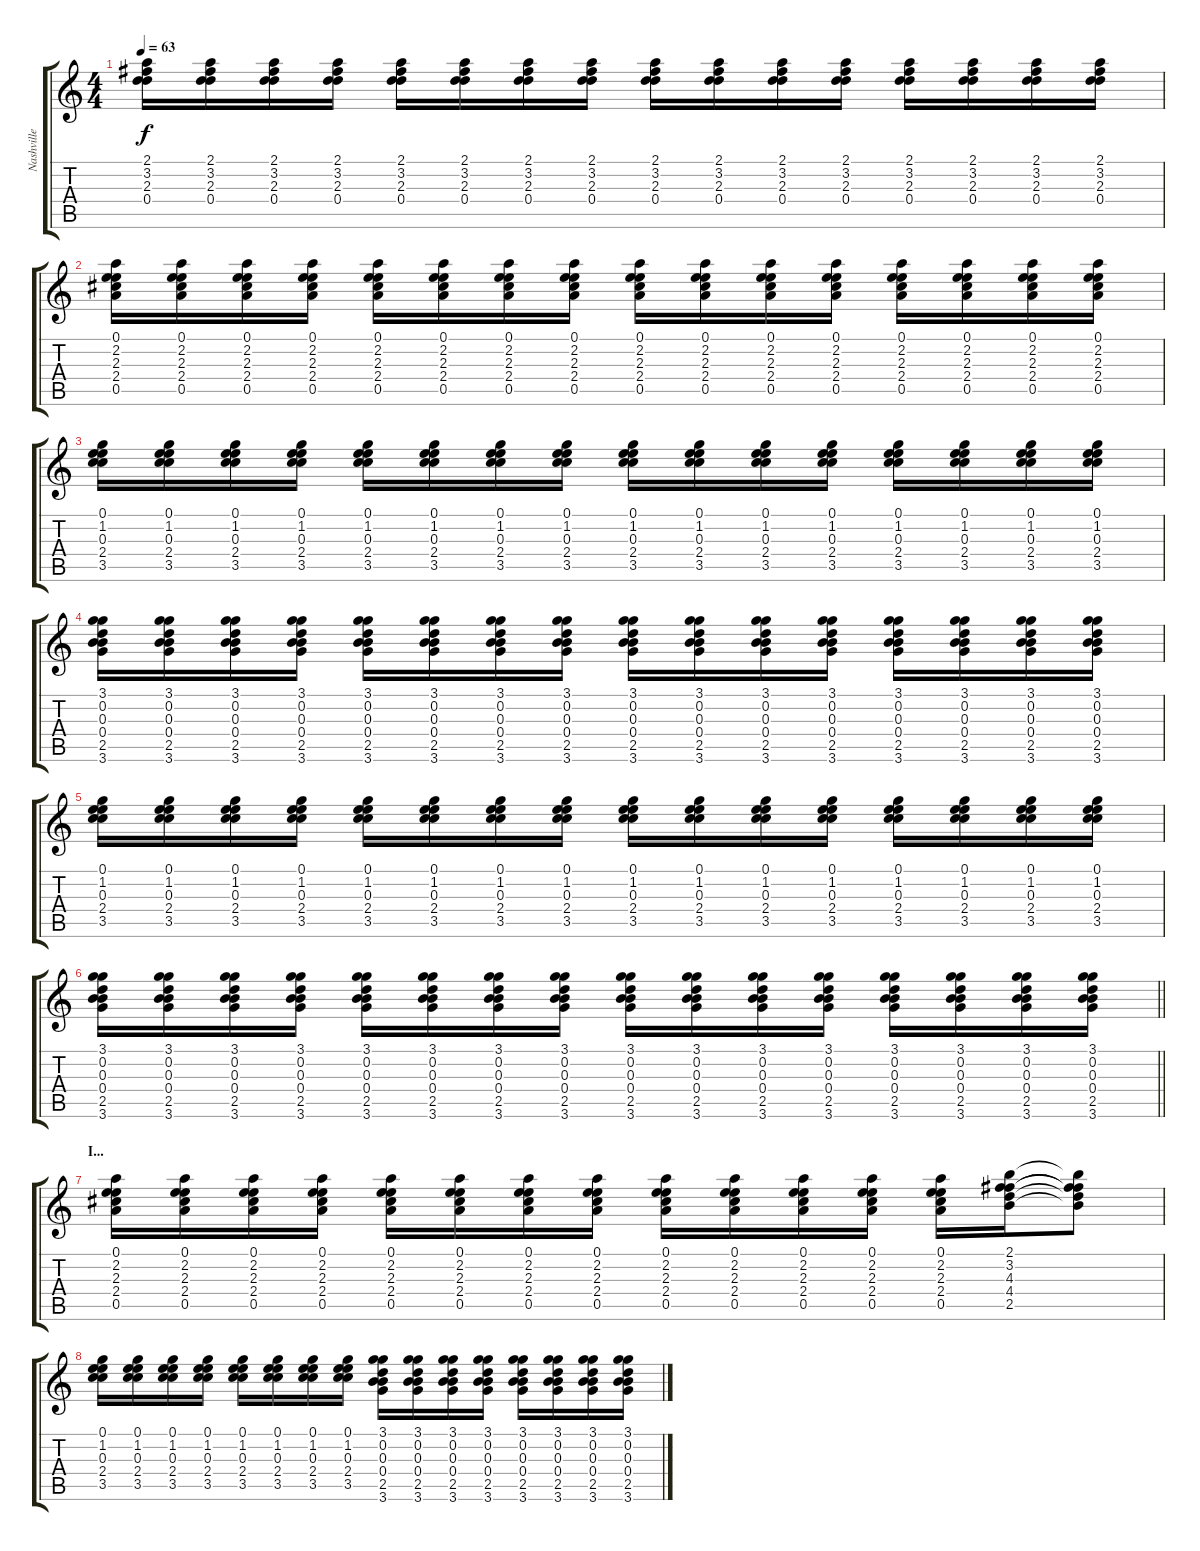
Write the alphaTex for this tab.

\track ("Nashville Acoustic (Ritenour)" "Nashville ") {instrument acousticguitarsteel}
\staff {score tabs}
\tuning (E4 B3 G4 D4 A3 E3) {hide}
\ts (4 4)
\tempo 63
\clef g2
\ks c
(2.1 3.2 2.3 0.4).16{dy f} (2.1 3.2 2.3 0.4).16 (2.1 3.2 2.3 0.4).16 (2.1 3.2 2.3 0.4).16 (2.1 3.2 2.3 0.4).16 (2.1 3.2 2.3 0.4).16 (2.1 3.2 2.3 0.4).16 (2.1 3.2 2.3 0.4).16 (2.1 3.2 2.3 0.4).16 (2.1 3.2 2.3 0.4).16 (2.1 3.2 2.3 0.4).16 (2.1 3.2 2.3 0.4).16 (2.1 3.2 2.3 0.4).16 (2.1 3.2 2.3 0.4).16 (2.1 3.2 2.3 0.4).16 (2.1 3.2 2.3 0.4).16 |
(0.1 2.2 2.3 2.4 0.5).16 (0.1 2.2 2.3 2.4 0.5).16 (0.1 2.2 2.3 2.4 0.5).16 (0.1 2.2 2.3 2.4 0.5).16 (0.1 2.2 2.3 2.4 0.5).16 (0.1 2.2 2.3 2.4 0.5).16 (0.1 2.2 2.3 2.4 0.5).16 (0.1 2.2 2.3 2.4 0.5).16 (0.1 2.2 2.3 2.4 0.5).16 (0.1 2.2 2.3 2.4 0.5).16 (0.1 2.2 2.3 2.4 0.5).16 (0.1 2.2 2.3 2.4 0.5).16 (0.1 2.2 2.3 2.4 0.5).16 (0.1 2.2 2.3 2.4 0.5).16 (0.1 2.2 2.3 2.4 0.5).16 (0.1 2.2 2.3 2.4 0.5).16 |
(0.1 1.2 0.3 2.4 3.5).16 (0.1 1.2 0.3 2.4 3.5).16 (0.1 1.2 0.3 2.4 3.5).16 (0.1 1.2 0.3 2.4 3.5).16 (0.1 1.2 0.3 2.4 3.5).16 (0.1 1.2 0.3 2.4 3.5).16 (0.1 1.2 0.3 2.4 3.5).16 (0.1 1.2 0.3 2.4 3.5).16 (0.1 1.2 0.3 2.4 3.5).16 (0.1 1.2 0.3 2.4 3.5).16 (0.1 1.2 0.3 2.4 3.5).16 (0.1 1.2 0.3 2.4 3.5).16 (0.1 1.2 0.3 2.4 3.5).16 (0.1 1.2 0.3 2.4 3.5).16 (0.1 1.2 0.3 2.4 3.5).16 (0.1 1.2 0.3 2.4 3.5).16 |
(3.1 0.2 0.3 0.4 2.5 3.6).16 (3.1 0.2 0.3 0.4 2.5 3.6).16 (3.1 0.2 0.3 0.4 2.5 3.6).16 (3.1 0.2 0.3 0.4 2.5 3.6).16 (3.1 0.2 0.3 0.4 2.5 3.6).16 (3.1 0.2 0.3 0.4 2.5 3.6).16 (3.1 0.2 0.3 0.4 2.5 3.6).16 (3.1 0.2 0.3 0.4 2.5 3.6).16 (3.1 0.2 0.3 0.4 2.5 3.6).16 (3.1 0.2 0.3 0.4 2.5 3.6).16 (3.1 0.2 0.3 0.4 2.5 3.6).16 (3.1 0.2 0.3 0.4 2.5 3.6).16 (3.1 0.2 0.3 0.4 2.5 3.6).16 (3.1 0.2 0.3 0.4 2.5 3.6).16 (3.1 0.2 0.3 0.4 2.5 3.6).16 (3.1 0.2 0.3 0.4 2.5 3.6).16 |
(0.1 1.2 0.3 2.4 3.5).16 (0.1 1.2 0.3 2.4 3.5).16 (0.1 1.2 0.3 2.4 3.5).16 (0.1 1.2 0.3 2.4 3.5).16 (0.1 1.2 0.3 2.4 3.5).16 (0.1 1.2 0.3 2.4 3.5).16 (0.1 1.2 0.3 2.4 3.5).16 (0.1 1.2 0.3 2.4 3.5).16 (0.1 1.2 0.3 2.4 3.5).16 (0.1 1.2 0.3 2.4 3.5).16 (0.1 1.2 0.3 2.4 3.5).16 (0.1 1.2 0.3 2.4 3.5).16 (0.1 1.2 0.3 2.4 3.5).16 (0.1 1.2 0.3 2.4 3.5).16 (0.1 1.2 0.3 2.4 3.5).16 (0.1 1.2 0.3 2.4 3.5).16 |
\barLineRight lightlight
(3.1 0.2 0.3 0.4 2.5 3.6).16 (3.1 0.2 0.3 0.4 2.5 3.6).16 (3.1 0.2 0.3 0.4 2.5 3.6).16 (3.1 0.2 0.3 0.4 2.5 3.6).16 (3.1 0.2 0.3 0.4 2.5 3.6).16 (3.1 0.2 0.3 0.4 2.5 3.6).16 (3.1 0.2 0.3 0.4 2.5 3.6).16 (3.1 0.2 0.3 0.4 2.5 3.6).16 (3.1 0.2 0.3 0.4 2.5 3.6).16 (3.1 0.2 0.3 0.4 2.5 3.6).16 (3.1 0.2 0.3 0.4 2.5 3.6).16 (3.1 0.2 0.3 0.4 2.5 3.6).16 (3.1 0.2 0.3 0.4 2.5 3.6).16 (3.1 0.2 0.3 0.4 2.5 3.6).16 (3.1 0.2 0.3 0.4 2.5 3.6).16 (3.1 0.2 0.3 0.4 2.5 3.6).16 |
\section ("" "I...")
(0.1 2.2 2.3 2.4 0.5).16 (0.1 2.2 2.3 2.4 0.5).16 (0.1 2.2 2.3 2.4 0.5).16 (0.1 2.2 2.3 2.4 0.5).16 (0.1 2.2 2.3 2.4 0.5).16 (0.1 2.2 2.3 2.4 0.5).16 (0.1 2.2 2.3 2.4 0.5).16 (0.1 2.2 2.3 2.4 0.5).16 (0.1 2.2 2.3 2.4 0.5).16 (0.1 2.2 2.3 2.4 0.5).16 (0.1 2.2 2.3 2.4 0.5).16 (0.1 2.2 2.3 2.4 0.5).16 (0.1 2.2 2.3 2.4 0.5).16 (2.1 3.2 4.3 4.4 2.5).16 (2.1{t} 3.2{t} 4.3{t} 4.4{t} 2.5{t}).8 |
(0.1 1.2 0.3 2.4 3.5).16 (0.1 1.2 0.3 2.4 3.5).16 (0.1 1.2 0.3 2.4 3.5).16 (0.1 1.2 0.3 2.4 3.5).16 (0.1 1.2 0.3 2.4 3.5).16 (0.1 1.2 0.3 2.4 3.5).16 (0.1 1.2 0.3 2.4 3.5).16 (0.1 1.2 0.3 2.4 3.5).16 (3.1 0.2 0.3 0.4 2.5 3.6).16 (3.1 0.2 0.3 0.4 2.5 3.6).16 (3.1 0.2 0.3 0.4 2.5 3.6).16 (3.1 0.2 0.3 0.4 2.5 3.6).16 (3.1 0.2 0.3 0.4 2.5 3.6).16 (3.1 0.2 0.3 0.4 2.5 3.6).16 (3.1 0.2 0.3 0.4 2.5 3.6).16 (3.1 0.2 0.3 0.4 2.5 3.6).16
